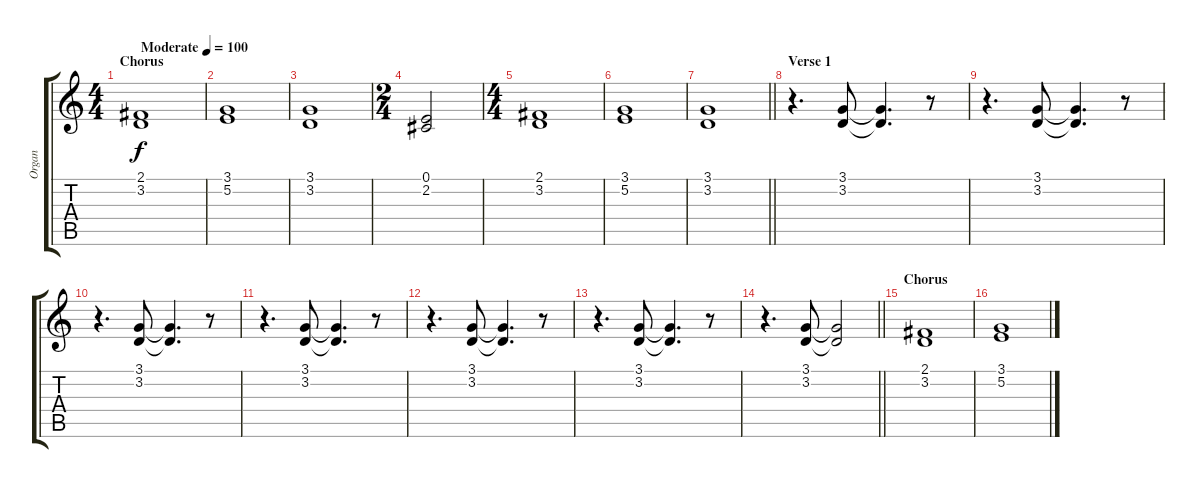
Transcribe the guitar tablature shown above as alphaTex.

\track ("Organ" "Organ") {instrument drawbarorgan}
\staff {score tabs}
\tuning (E4 B3 G3 D3 A2 E2) {hide}
\ts (4 4)
\section ("" "Chorus")
\tempo (100 "Moderate")
\clef g2
\ks c
(2.1 3.2).1{dy f instrument drawbarorgan} |
(3.1 5.2).1 |
(3.1 3.2).1 |
\ts (2 4)
(0.1 2.2).2 |
\ts (4 4)
(2.1 3.2).1 |
(3.1 5.2).1 |
\barLineRight lightlight
(3.1 3.2).1 |
\section ("" "Verse 1")
r.4{d} (3.1 3.2).8 (3.1{t} 3.2{t}).4{d} r.8 |
r.4{d} (3.1 3.2).8 (3.1{t} 3.2{t}).4{d} r.8 |
r.4{d} (3.1 3.2).8 (3.1{t} 3.2{t}).4{d} r.8 |
r.4{d} (3.1 3.2).8 (3.1{t} 3.2{t}).4{d} r.8 |
r.4{d} (3.1 3.2).8 (3.1{t} 3.2{t}).4{d} r.8 |
r.4{d} (3.1 3.2).8 (3.1{t} 3.2{t}).4{d} r.8 |
\barLineRight lightlight
r.4{d} (3.1 3.2).8 (3.1{t} 3.2{t}).2 |
\section ("" "Chorus")
(2.1 3.2).1 |
(3.1 5.2).1
